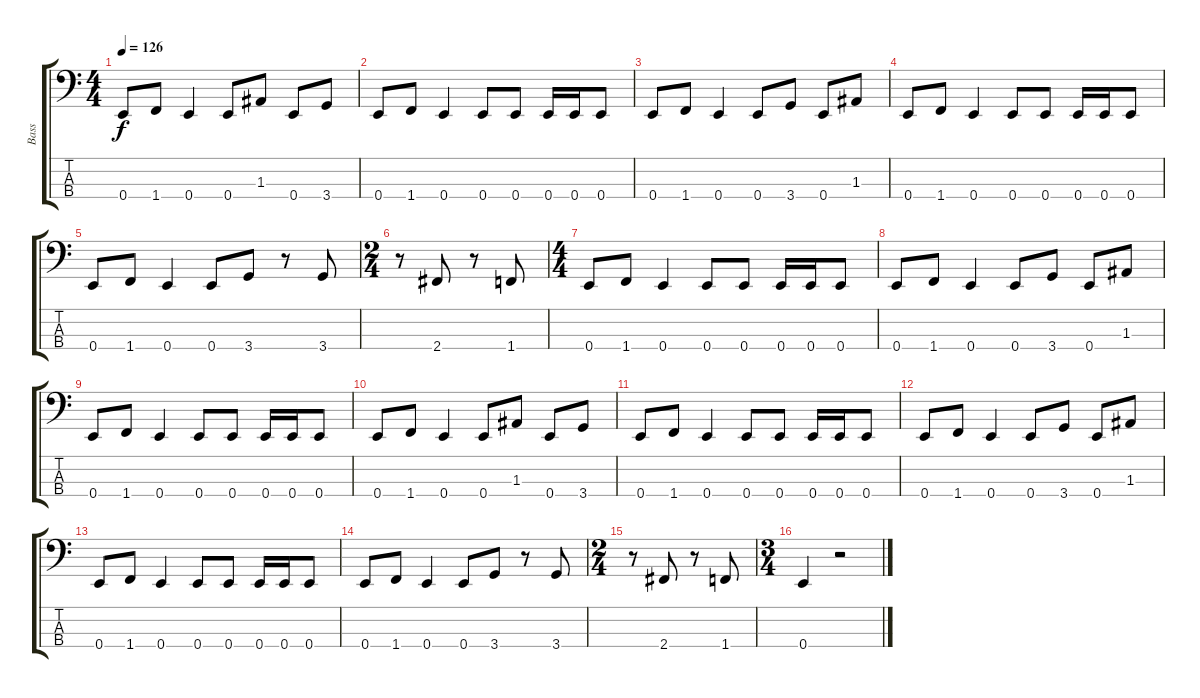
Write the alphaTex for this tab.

\track ("Bass" "Bass") {instrument electricbasspick}
\staff {score tabs}
\tuning (G2 D2 A1 E1) {hide}
\ts (4 4)
\tempo 126
\clef f4
\ks c
0.4.8{dy f} 1.4.8 0.4.4 0.4.8 1.3.8 0.4.8 3.4.8 |
0.4.8 1.4.8 0.4.4 0.4.8 0.4.8 0.4.16 0.4.16 0.4.8 |
0.4.8 1.4.8 0.4.4 0.4.8 3.4.8 0.4.8 1.3.8 |
0.4.8 1.4.8 0.4.4 0.4.8 0.4.8 0.4.16 0.4.16 0.4.8 |
0.4.8 1.4.8 0.4.4 0.4.8 3.4.8 r.8 3.4.8 |
\ts (2 4)
r.8 2.4.8 r.8 1.4.8 |
\ts (4 4)
0.4.8 1.4.8 0.4.4 0.4.8 0.4.8 0.4.16 0.4.16 0.4.8 |
0.4.8 1.4.8 0.4.4 0.4.8 3.4.8 0.4.8 1.3.8 |
0.4.8 1.4.8 0.4.4 0.4.8 0.4.8 0.4.16 0.4.16 0.4.8 |
0.4.8 1.4.8 0.4.4 0.4.8 1.3.8 0.4.8 3.4.8 |
0.4.8 1.4.8 0.4.4 0.4.8 0.4.8 0.4.16 0.4.16 0.4.8 |
0.4.8 1.4.8 0.4.4 0.4.8 3.4.8 0.4.8 1.3.8 |
0.4.8 1.4.8 0.4.4 0.4.8 0.4.8 0.4.16 0.4.16 0.4.8 |
0.4.8 1.4.8 0.4.4 0.4.8 3.4.8 r.8 3.4.8 |
\ts (2 4)
r.8 2.4.8 r.8 1.4.8 |
\ts (3 4)
0.4.4 r.2
